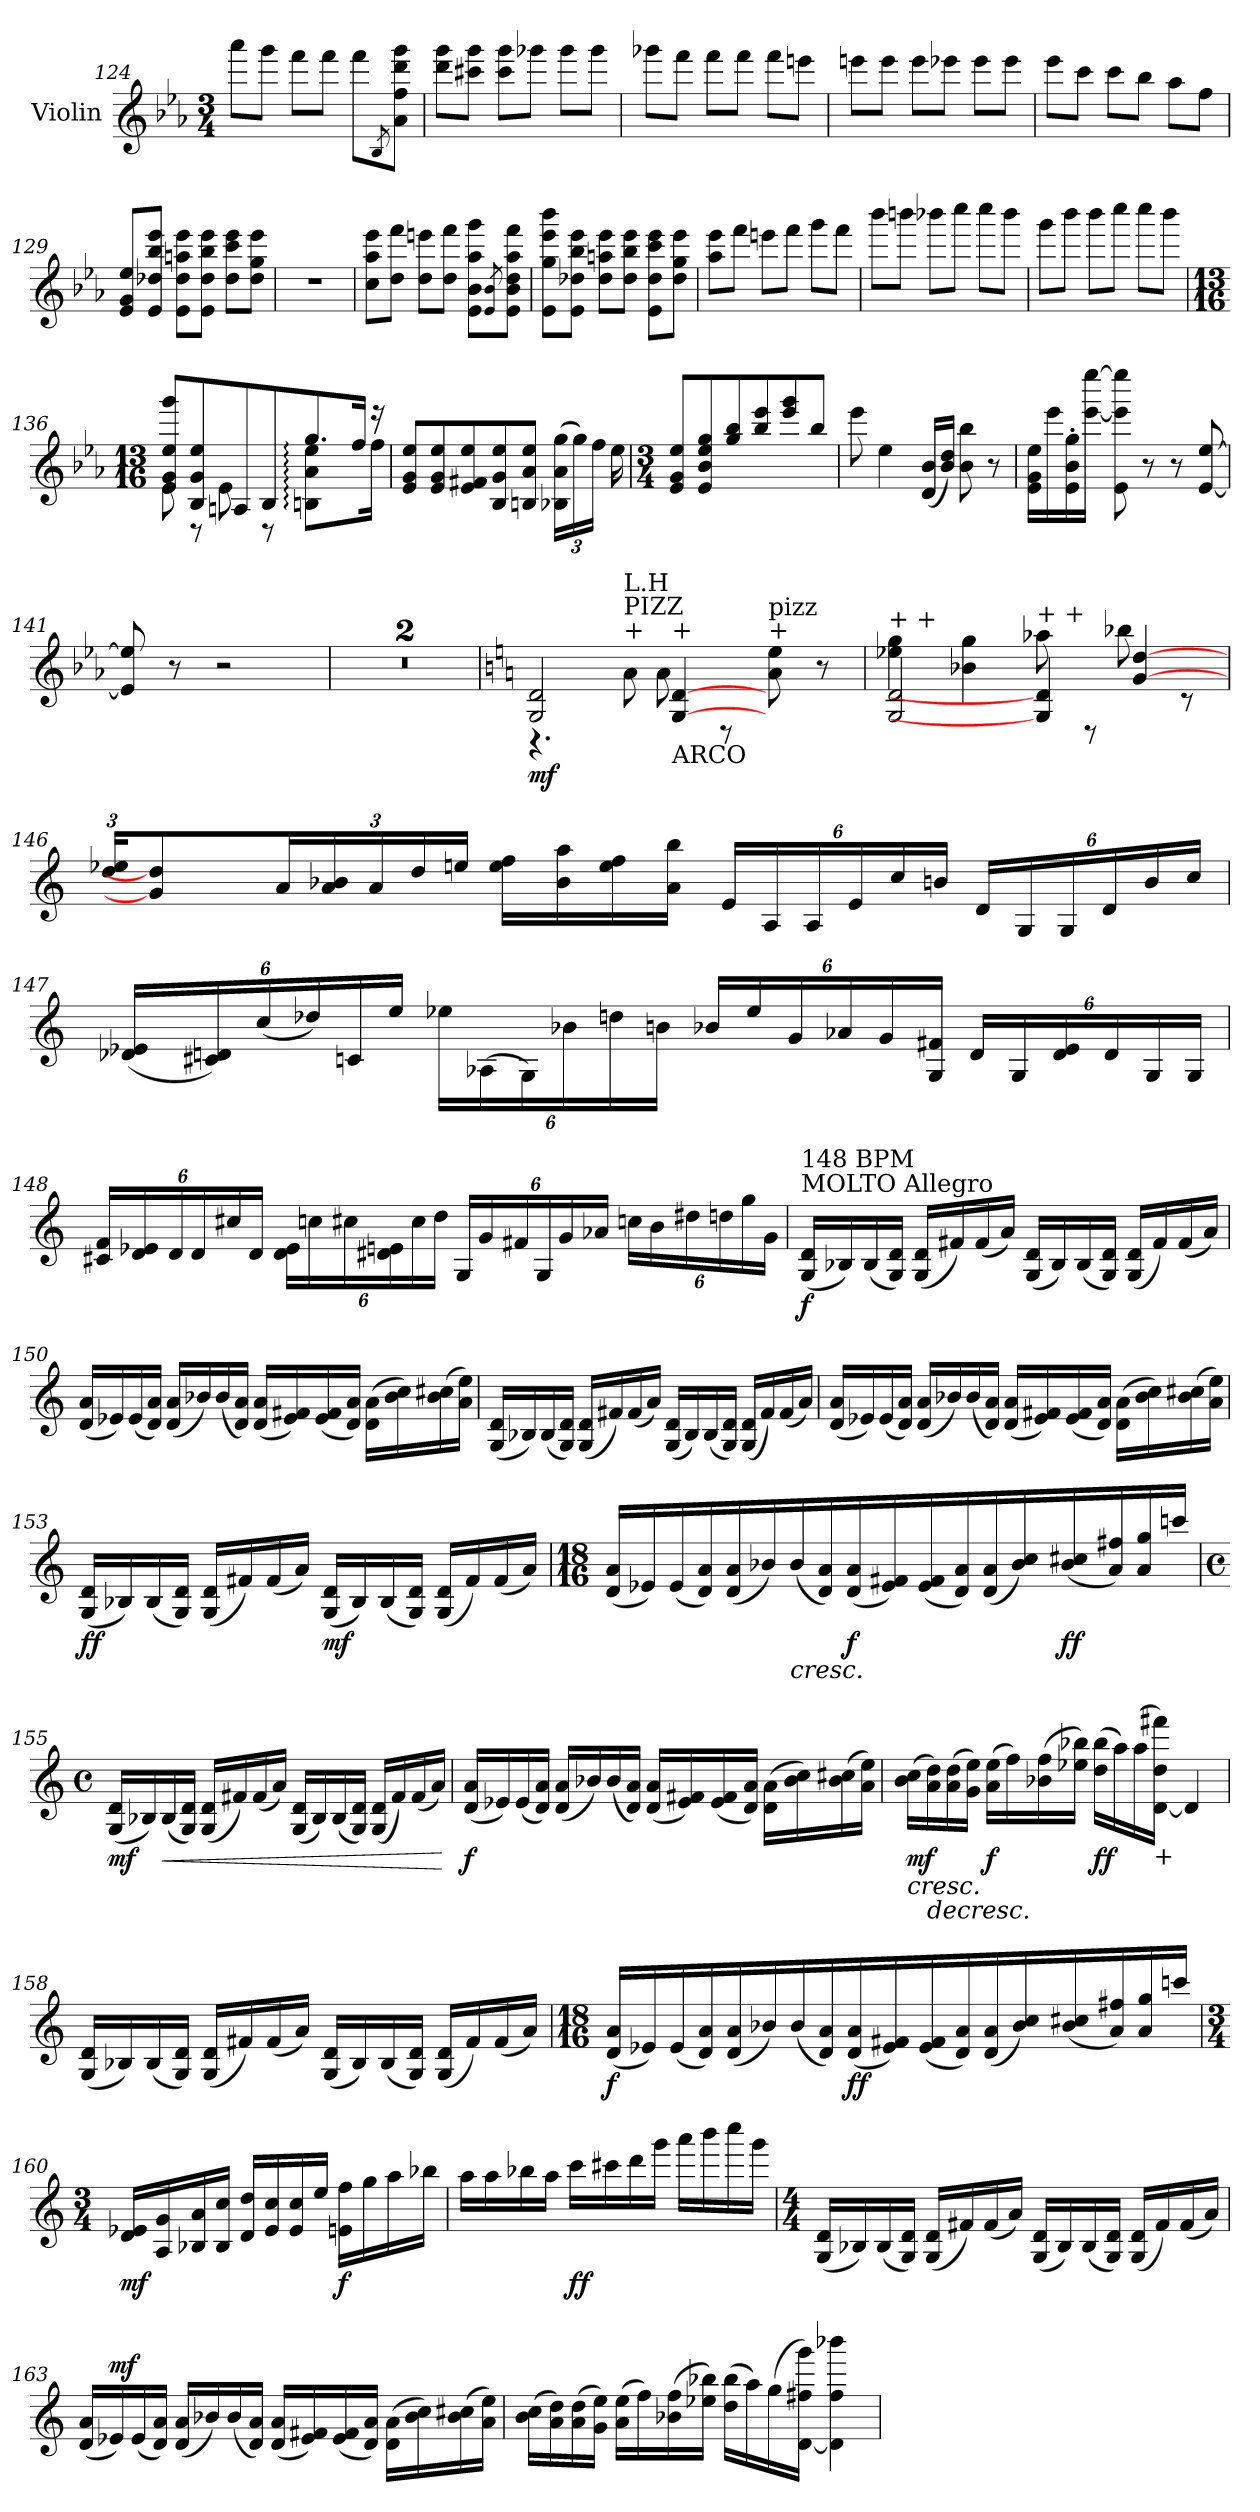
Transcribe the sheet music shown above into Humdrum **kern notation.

**kern	**dynam
*part1	*part1
*staff1	*staff1
*I"Violin	*
*I'Vln.	*
!!LO:LB:g=z
*clefG2	*
*k[b-e-a-]	*
*E-:	*
*M3/4	*
=124	=124
8aaa-\L	.
8ggg\J	.
8fff\L	.
8fff\J	.
8fff\L	.
8qB-/	.
8a-\ 8ff\ 8ddd\ 8ggg\J	.
=125	=125
8ddd\ 8ggg\L	.
8ccc#X\ 8ggg\J	.
8ccc#\ 8ggg\L	.
8ggg-X\J	.
8ggg-\L	.
8ggg-\J	.
=126	=126
8ggg-X\L	.
8fff\J	.
8fff\L	.
8fff\J	.
8fff\L	.
8eeen\J	.
=127	=127
8eeen\L	.
8eee\J	.
8eee\L	.
8eee-X\J	.
8eee-\L	.
8eee-\J	.
=128	=128
8eee-\L	.
8ccc\J	.
8ccc\L	.
8bb-\J	.
8aa-\L	.
8ff\J	.
=129	=129
8e-/ 8g/ 8ee-/L	.
8e-/ 8dd-X/ 8bb-/ 8eee-/J	.
8e-\ 8dd-\ 8aan\ 8eee-\L	.
8e-\ 8dd-\ 8bb-\ 8eee-\J	.
8dd-\ 8ccc\ 8eee-\L	.
8dd-\ 8gg\ 8eee-\J	.
=130	=130
2.r	.
!!LO:LB:g=z
=131	=131
8cc\ 8aa-\ 8eee-\L	.
8dd\ 8fff\J	.
8dd\ 8eeen\L	.
8dd\ 8fff\J	.
8e-\ 8b-\ 8aa-\ 8ggg\L	.
8qe-/ 8qb-/	.
8e-\ 8b-\ 8dd\ 8aa-\ 8fff\J	.
=132	=132
8e-\ 8gg\ 8eee-\ 8bbb-\L	.
8e-\ 8dd-X\ 8bb-\ 8eee-\J	.
8dd-\ 8aan\ 8eee-\L	.
8dd-\ 8bb-\ 8eee-\J	.
8e-\ 8dd-\ 8ccc\ 8eee-\L	.
8dd-\ 8gg\ 8eee-\J	.
=133	=133
8aa-\ 8eee-\L	.
8fff\J	.
8eeen\L	.
8fff\J	.
8ggg\L	.
8fff\J	.
=134	=134
8bbb-\L	.
8bbbn\J	.
8bbb-X\L	.
8cccc\J	.
8cccc\L	.
8bbb-\J	.
=135	=135
8ggg\L	.
8bbb-\J	.
8bbb-\L	.
8cccc\J	.
8cccc\L	.
8bbb-\J	.
!!LO:LB:g=z
=136	=136
*M13/16	*
*^	*
8e-/ 8g/ 8ee-/ 8ggg/L	8e-\	.
8B-/ 8g/ 8ee-/	8r	.
8An/	8e-\	.
8B-/	8r	.
8.gg/	8Bn\: 8a-\: 8ee-\:L	.
.	8ryy	.
16ff/Jk	.	.
16r	16ff\Jk	.
*v	*v	*
=137	=137
8e-/ 8g/ 8ee-/L	.
8e-/ 8g/ 8ee-/	.
8e-/ 8f#X/ 8ee-/	.
8B-/ 8g/ 8ee-/	.
8Bn/ 8a-/ 8ee-/J	.
*Xbrackettup	*
(24B-X\ 24a-\ 24gg\LL	.
24gg\)	.
24ff\JJ	.
16ee-\	.
=138	=138
*M3/4	*
8e-/ 8g/ 8ee-/L	.
8e-/ 8b-/ 8ee-/ 8gg/	.
8gg\ 8bb-\L	.
8bb-\ 8eee-\J	.
8eee-/ 8ggg/	.
8bb-/J	.
=139	=139
8eee-\	.
4ee-\	.
(16d/ 16b-/LL	.
16b-/ 16dd/JJ)	.
8b-\ 8bb-\	.
8r	.
=140	=140
16e-\ 16g\ 16ee-\LL	.
16eee-\	.
16e-\' 16b-\' 16gg\'	.
[16eee-\ [16eeee-\JJ	.
8e-\ 8eee-\] 8eeee-\]	.
8r	.
8r	.
[8e-/ [8ee-/	.
!!LO:LB:g=z
=141	=141
8e-/] 8ee-/]	.
8r	.
2r	.
=142	=142
2.r	.
=143	=143
2.r	.
=144	=144
*k[]	*
*C:	*
*^	*
!	!	!LO:DY:b
2G/ 2d/	4.r	mf
!	!LO:TX:a:t=L.H\nPIZZ	!
!	!LO:TX:a:t=+	!
.	8a\	.
!LO:TX:b:t=ARCO	!	!
!LO:TX:a:t=+	!	!
[4G/ [4d/	8a\	.
.	8r	.
!LO:TX:a:t=pizz\n+	!	!
4ryy	8a\ 8ee\	.
.	8r	.
=145	=145	=145
!LO:TX:a:t=+  +	!	!
2G/ 2d/	4ee-X\ 4gg\	.
.	4b-X\ 4gg\	.
!LO:TX:a:t=+     +	!	!
4G/] 4d/]	8aa-X\	.
.	8r	.
[4g/ [4dd/	8bb-X\	.
.	8r	.
*v	*v	*
!!LO:LB:g=z
=146	=146
24dd/ 24ee-X/LL	.
4g/] 4dd/]	.
24a/	.
24a/ 24b-X/	.
24a/	.
24dd/	.
24een/JJ	.
16ee\ 16ff\LL	.
16b-\ 16aa\	.
16ee\ 16ff\	.
16a\ 16bb\JJ	.
24e/LL	.
24A/	.
24A/	.
24e/	.
24cc/	.
24bn/JJ	.
24d/LL	.
24G/	.
24G/	.
24d/	.
24b/	.
24cc/JJ	.
!!LO:LB:g=z
=147	=147
(24d-X/ 24e-X/LL	.
24c#X/ 24dn/)	.
(24cc/	.
24dd-X/)	.
24cn/	.
24ee/JJ	.
24ee-X\LL	.
(24A-X\	.
24G\)	.
24b-X\	.
24ddn\	.
24bn\JJ	.
24b-X/LL	.
24ee-/	.
24g/	.
24a-X/	.
24g/	.
24G/ 24f#X/JJ	.
24d/LL	.
24G/	.
24d/ 24e-/	.
24d/	.
24G/	.
24G/JJ	.
!!LO:LB:g=z
=148	=148
24c#X/ 24f/LL	.
24d/ 24e-X/	.
24d/	.
24d/	.
24cc#X/	.
24d/JJ	.
24d\ 24e-\LL	.
24ccn\	.
24cc#X\	.
24d#X\ 24en\	.
24cc#\	.
24dd\JJ	.
24G/LL	.
24g/	.
24f#X/	.
24G/	.
24g/	.
24a-X/JJ	.
24ccn\LL	.
24b\	.
24dd#X\	.
24ddn\	.
24gg\	.
24g\JJ	.
!!LO:LB:g=z
=149	=149
!LO:TX:a:t=MOLTO  Allegro	!
!LO:TX:a:t=148 BPM	!
!	!LO:DY:b
(16G/ 16d/LL	f
16B-X/)	.
(16B-/	.
16G/ 16d/JJ)	.
(16G/ 16d/LL	.
16f#X/)	.
(16f#/	.
16a/JJ)	.
(16G/ 16d/LL	.
16B-/)	.
(16B-/	.
16G/ 16d/JJ)	.
(16G/ 16d/LL	.
16f#/)	.
(16f#/	.
16a/JJ)	.
=150	=150
(16d/ 16a/LL	.
16e-X/)	.
(16e-/	.
16d/ 16a/JJ)	.
(16d/ 16a/LL	.
16b-X/)	.
(16b-/	.
16d/ 16a/JJ)	.
(16d/ 16a/LL	.
16e-/ 16f#X/)	.
(16e-/ 16f#/	.
16d/ 16a/JJ)	.
(16d\ 16a\LL	.
16b-\ 16cc\)	.
(16b-\ 16cc#X\	.
16a\ 16ee\JJ)	.
!!LO:LB:g=z
=151	=151
(16G/ 16d/LL	.
16B-X/)	.
(16B-/	.
16G/ 16d/JJ)	.
(16G/ 16d/LL	.
16f#X/)	.
(16f#/	.
16a/JJ)	.
(16G/ 16d/LL	.
16B-/)	.
(16B-/	.
16G/ 16d/JJ)	.
(16G/ 16d/LL	.
16f#/)	.
(16f#/	.
16a/JJ)	.
=152	=152
(16d/ 16a/LL	.
16e-X/)	.
(16e-/	.
16d/ 16a/JJ)	.
(16d/ 16a/LL	.
16b-X/)	.
(16b-/	.
16d/ 16a/JJ)	.
(16d/ 16a/LL	.
16e-/ 16f#X/)	.
(16e-/ 16f#/	.
16d/ 16a/JJ)	.
(16d\ 16a\LL	.
16b-\ 16cc\)	.
(16b-\ 16cc#X\	.
16a\ 16ee\JJ)	.
!!LO:PB:g=z
=153	=153
!	!LO:DY:b
(16G/ 16d/LL	ff
16B-X/)	.
(16B-/	.
16G/ 16d/JJ)	.
(16G/ 16d/LL	.
16f#X/)	.
(16f#/	.
16a/JJ)	.
!	!LO:DY:b
(16G/ 16d/LL	mf
16B-/)	.
(16B-/	.
16G/ 16d/JJ)	.
(16G/ 16d/LL	.
16f#/)	.
(16f#/	.
16a/JJ)	.
=154	=154
*M18/16	*
(16d/ 16a/LL	.
16e-X/)	.
(16e-/	.
16d/ 16a/)	.
(16d/ 16a/	.
16b-X/)	.
!	!LO:HP:b
(16b-/	<
16d/ 16a/)	.
!	!LO:DY:b
(16d/ 16a/	f
16e-/ 16f#X/)	.
(16e-/ 16f#/	.
16d/ 16a/)	.
(16d/ 16a/	.
16b-/ 16cc/)	.
!	!LO:DY:b
(16b-/ 16cc#X/	ff
16a/ 16ff#X/)	.
16a/ 16gg/	.
16cccn/JJ	.
.	[
!!LO:LB:g=z
=155	=155
*M4/4	*
*met(c)	*
!	!LO:DY:b
(16G/ 16d/LL	mf
16B-X/)	.
!	!LO:HP:b
(16B-/	<
16G/ 16d/JJ)	.
(16G/ 16d/LL	.
16f#X/)	.
(16f#/	.
16a/JJ)	.
(16G/ 16d/LL	.
16B-/)	.
(16B-/	.
16G/ 16d/JJ)	.
(16G/ 16d/LL	.
16f#/)	.
(16f#/	.
16a/JJ)	.
.	[
=156	=156
!	!LO:DY:b
(16d/ 16a/LL	f
16e-X/)	.
(16e-/	.
16d/ 16a/JJ)	.
(16d/ 16a/LL	.
16b-X/)	.
(16b-/	.
16d/ 16a/JJ)	.
(16d/ 16a/LL	.
16e-/ 16f#X/)	.
(16e-/ 16f#/	.
16d/ 16a/JJ)	.
(16d\ 16a\LL	.
16b-\ 16cc\)	.
(16b-\ 16cc#X\	.
16a\ 16ee\JJ)	.
!!LO:LB:g=z
=157	=157
!	!LO:HP:b
!	!LO:DY:n=1:b
(16b\ 16cc\LL	< mf
!	!LO:HP:b
16a\ 16dd\)	>
(16a\ 16dd\	.
16g\ 16ee\JJ)	.
!	!LO:DY:n=2:b
(16a\ 16ee\LL	f
16ff\)	.
(16b-X\ 16ff\	.
16ee-X\ 16bb-X\JJ)	.
!	!LO:DY:n=3:b
(16dd\ 16bb-\LL	ff
16aa\)	.
(16aa\	.
!LO:TX:b:t=+	!
[16d\ 16dd\ 16fff#X\JJ)	.
4d/]	.
=158	=158
(16G/ 16d/LL	.
16B-X/)	.
(16B-/	.
16G/ 16d/JJ)	.
(16G/ 16d/LL	.
16f#X/)	.
(16f#/	.
16a/JJ)	.
(16G/ 16d/LL	.
16B-/)	.
(16B-/	.
16G/ 16d/JJ)	.
(16G/ 16d/LL	.
16f#/)	.
(16f#/	.
16a/JJ)	.
!!LO:LB:g=z
=159	=159
*M18/16	*
!	!LO:DY:b
(16d/ 16a/LL	f
16e-X/)	.
(16e-/	.
16d/ 16a/)	.
(16d/ 16a/	.
16b-X/)	.
(16b-/	.
16d/ 16a/)	.
!	!LO:DY:b
(16d/ 16a/	ff
16e-/ 16f#X/)	.
(16e-/ 16f#/	.
16d/ 16a/)	.
(16d/ 16a/	.
16b-/ 16cc/)	.
(16b-/ 16cc#X/	.
16a/ 16ff#X/)	.
16a/ 16gg/	.
16cccn/JJ	.
=160	=160
*M3/4	*
!	!LO:DY:b
16d/ 16e-X/LL	mf
16A/ 16g/	.
16B-X/ 16a/	.
16B-/ 16cc/JJ	.
16d/ 16dd/LL	.
16e-/ 16cc/	.
16e-/ 16cc/	.
16ee/JJ	.
!	!LO:DY:b
16en\ 16ff\LL	f
16gg\	.
16aa\	.
16bb-X\JJ	.
!!LO:LB:g=z
=161	=161
16aa\LL	.
16aa\	.
16bb-X\	.
16aa\JJ	.
!	!LO:DY:b
16ccc\LL	ff
16ccc#X\	.
16ddd\	.
16ggg\JJ	.
16aaa\LL	.
16bbb\	.
16cccc\	.
16ggg\JJ	.
=162	=162
*M4/4	*
(16G/ 16d/LL	.
16B-X/)	.
(16B-/	.
16G/ 16d/JJ)	.
(16G/ 16d/LL	.
16f#X/)	.
(16f#/	.
16a/JJ)	.
(16G/ 16d/LL	.
16B-/)	.
(16B-/	.
16G/ 16d/JJ)	.
(16G/ 16d/LL	.
16f#/)	.
(16f#/	.
16a/JJ)	.
!!LO:LB:g=z
=163	=163
(16d/ 16a/LL	.
!	!LO:DY:a
16e-X/)	mf
(16e-/	.
16d/ 16a/JJ)	.
(16d/ 16a/LL	.
16b-X/)	.
(16b-/	.
16d/ 16a/JJ)	.
(16d/ 16a/LL	.
16e-/ 16f#X/)	.
(16e-/ 16f#/	.
16d/ 16a/JJ)	.
(16d\ 16a\LL	.
16b-\ 16cc\)	.
(16b-\ 16cc#X\	.
16a\ 16ee\JJ)	.
=164	=164
(16b\ 16cc\LL	.
16a\ 16dd\)	.
(16a\ 16dd\	.
16g\ 16ee\JJ)	.
(16a\ 16ee\LL	.
16ff\)	.
(16b-X\ 16ff\	.
16ee-X\ 16bb-X\JJ)	.
(16dd\ 16bb-\LL	.
16aa\)	.
(16gg\	.
[16d\ 16ff#X\ 16ggg\JJ)	.
4d\] 4ff#\ 4bbb-X\	.
.	[ ]
=	=
*-	*-
